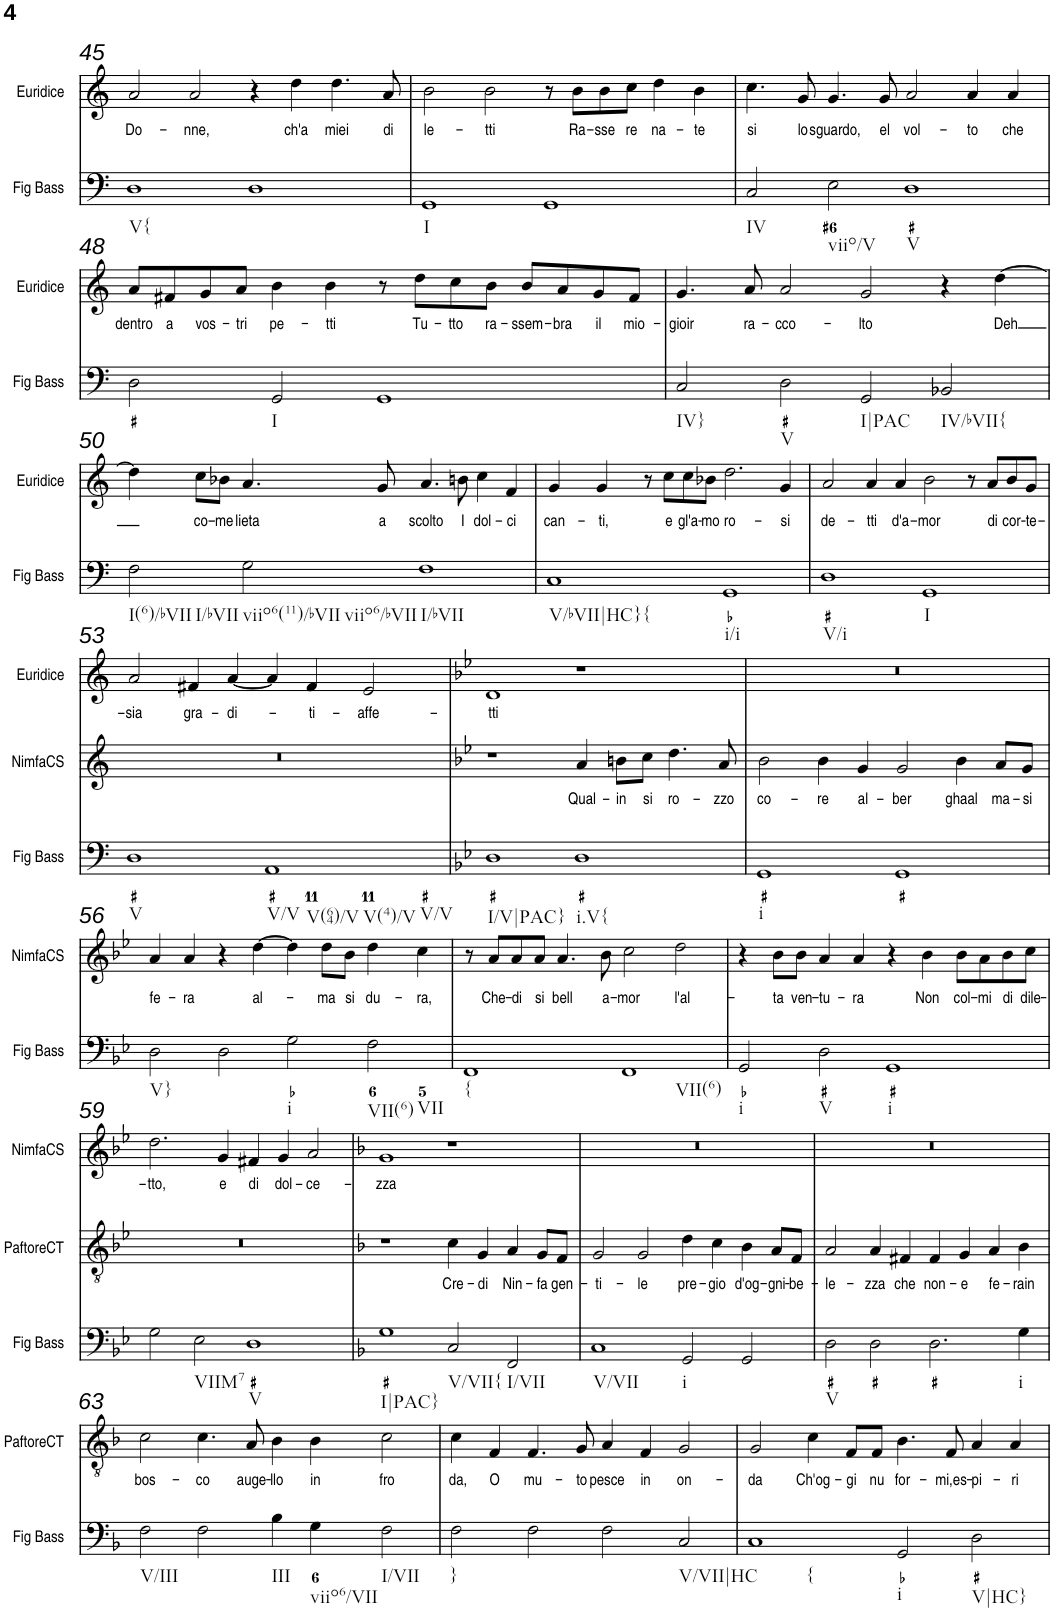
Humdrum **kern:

**kern	**kern	**text	**kern	**text	**kern	**text
*part4	*part3	*part3	*part2	*part2	*part1	*part1
*staff4	*staff3	*staff3	*staff2	*staff2	*staff1	*staff1
*I"Fig Bass	*I"Paftore del Coro	*	*I"Nimfa del Coro	*	*I"Euridice	*
*I'Fig Bass	*	*	*	*	*I'Euridice	*
!!LO:PB:g=z
*clefF4	*clefGv2	*	*clefG2	*	*clefG2	*
*k[]	*k[]	*	*k[]	*	*k[]	*
*M4/2	*M4/2	*	*M4/2	*	*M4/2	*
=45	=45	=45	=45	=45	=45	=45
!LO:TX:b:t=V{	!	!	!	!	!	!
!	!	!	!	!	!	!LO:LY:b
1D	0r	.	0r	.	2a/	Do-
!	!	!	!	!	!	!LO:LY:b
.	.	.	.	.	2a/	-nne,
1D	.	.	.	.	4r	.
!	!	!	!	!	!	!LO:LY:b
.	.	.	.	.	4dd\	ch'a
!	!	!	!	!	!	!LO:LY:b
.	.	.	.	.	4.dd\	miei
!	!	!	!	!	!	!LO:LY:b
.	.	.	.	.	8a/	di
=46	=46	=46	=46	=46	=46	=46
!LO:TX:b:t=I	!	!	!	!	!	!
!	!	!	!	!	!	!LO:LY:b
1GG	0r	.	0r	.	2b\	le-
!	!	!	!	!	!	!LO:LY:b
.	.	.	.	.	2b\	-tti
1GG	.	.	.	.	8r	.
!	!	!	!	!	!	!LO:LY:b
.	.	.	.	.	8b\L	Ra-
!	!	!	!	!	!	!LO:LY:b
.	.	.	.	.	8b\	-sse
!	!	!	!	!	!	!LO:LY:b
.	.	.	.	.	8cc\J	re
!	!	!	!	!	!	!LO:LY:b
.	.	.	.	.	4dd\	na-
!	!	!	!	!	!	!LO:LY:b
.	.	.	.	.	4b\	-te
=47	=47	=47	=47	=47	=47	=47
!LO:TX:b:t=IV	!	!	!	!	!	!
!	!	!	!	!	!	!LO:LY:b
2C/	0r	.	0r	.	4.cc\	si
!	!	!	!	!	!	!LO:LY:b
.	.	.	.	.	8g/	lo
!LO:TX:b:t=viio/V	!	!	!	!	!	!
!	!	!	!	!	!	!LO:LY:b
2E\	.	.	.	.	4.g/	sguardo,
!	!	!	!	!	!	!LO:LY:b
.	.	.	.	.	8g/	el
!LO:TX:b:t=V	!	!	!	!	!	!
!	!	!	!	!	!	!LO:LY:b
1D	.	.	.	.	2a/	vol-
!	!	!	!	!	!	!LO:LY:b
.	.	.	.	.	4a/	-to
!	!	!	!	!	!	!LO:LY:b
.	.	.	.	.	4a/	che
!!LO:LB:g=z
=48	=48	=48	=48	=48	=48	=48
!	!	!	!	!	!	!LO:LY:b
2D\	0r	.	0r	.	8a/L	dentro
!	!	!	!	!	!	!LO:LY:b
.	.	.	.	.	8f#X/	a
!	!	!	!	!	!	!LO:LY:b
.	.	.	.	.	8g/	vos-
!	!	!	!	!	!	!LO:LY:b
.	.	.	.	.	8a/J	-tri
!LO:TX:b:t=I	!	!	!	!	!	!
!	!	!	!	!	!	!LO:LY:b
2GG/	.	.	.	.	4b\	pe-
!	!	!	!	!	!	!LO:LY:b
.	.	.	.	.	4b\	-tti
1GG	.	.	.	.	8r	.
!	!	!	!	!	!	!LO:LY:b
.	.	.	.	.	8dd\L	Tu-
!	!	!	!	!	!	!LO:LY:b
.	.	.	.	.	8cc\	-tto
!	!	!	!	!	!	!LO:LY:b
.	.	.	.	.	8b\J	ra-
!	!	!	!	!	!	!LO:LY:b
.	.	.	.	.	8b/L	-ssem-
!	!	!	!	!	!	!LO:LY:b
.	.	.	.	.	8a/	-bra
!	!	!	!	!	!	!LO:LY:b
.	.	.	.	.	8g/	il
!	!	!	!	!	!	!LO:LY:b
.	.	.	.	.	8f#/J	mio-
=49	=49	=49	=49	=49	=49	=49
!LO:TX:b:t=IV}	!	!	!	!	!	!
!	!	!	!	!	!	!LO:LY:b
2C/	0r	.	0r	.	4.g/	-gioir
!	!	!	!	!	!	!LO:LY:b
.	.	.	.	.	8a/	ra-
!LO:TX:b:t=V	!	!	!	!	!	!
!	!	!	!	!	!	!LO:LY:b
2D\	.	.	.	.	2a/	-cco-
!LO:TX:b:t=I|PAC	!	!	!	!	!	!
!	!	!	!	!	!	!LO:LY:b
2GG/	.	.	.	.	2g/	-lto
!LO:TX:b:t=IV/bVII{	!	!	!	!	!	!
2BB-X/	.	.	.	.	4r	.
!	!	!	!	!	!	!LO:LY:b
.	.	.	.	.	[4dd\	Deh
!!LO:LB:g=z
=50	=50	=50	=50	=50	=50	=50
!LO:TX:b:t=I(6)/bVII	!	!	!	!	!	!
!LO:TX:b:t=I/bVII	!	!	!	!	!	!
2F\	0r	.	0r	.	4dd\]	.
!	!	!	!	!	!	!LO:LY:b
.	.	.	.	.	8cc\L	co-
!	!	!	!	!	!	!LO:LY:b
.	.	.	.	.	8b-X\J	-me
!LO:TX:b:t=viio6(11)/bVII	!	!	!	!	!	!
!LO:TX:b:t=viio6/bVII	!	!	!	!	!	!
!	!	!	!	!	!	!LO:LY:b
2G\	.	.	.	.	4.a/	lieta
!	!	!	!	!	!	!LO:LY:b
.	.	.	.	.	8g/	a
!LO:TX:b:t=I/bVII	!	!	!	!	!	!
!	!	!	!	!	!	!LO:LY:b
1F	.	.	.	.	4.a/	scolto
!	!	!	!	!	!	!LO:LY:b
.	.	.	.	.	8bn\	I
!	!	!	!	!	!	!LO:LY:b
.	.	.	.	.	4cc\	dol-
!	!	!	!	!	!	!LO:LY:b
.	.	.	.	.	4f/	-ci
=51	=51	=51	=51	=51	=51	=51
!LO:TX:b:t=V/bVII|HC}	!	!	!	!	!	!
!LO:TX:b:t={	!	!	!	!	!	!
!	!	!	!	!	!	!LO:LY:b
1C	0r	.	0r	.	4g/	can-
!	!	!	!	!	!	!LO:LY:b
.	.	.	.	.	4g/	-ti,
.	.	.	.	.	8r	.
!	!	!	!	!	!	!LO:LY:b
.	.	.	.	.	8cc\L	e
!	!	!	!	!	!	!LO:LY:b
.	.	.	.	.	8cc\	gl'a-
!	!	!	!	!	!	!LO:LY:b
.	.	.	.	.	8b-X\J	-mo
!LO:TX:b:t=i/i	!	!	!	!	!	!
!	!	!	!	!	!	!LO:LY:b
1GG	.	.	.	.	2.dd\	ro-
!	!	!	!	!	!	!LO:LY:b
.	.	.	.	.	4g/	-si
=52	=52	=52	=52	=52	=52	=52
!LO:TX:b:t=V/i	!	!	!	!	!	!
!	!	!	!	!	!	!LO:LY:b
1D	0r	.	0r	.	2a/	de-
!	!	!	!	!	!	!LO:LY:b
.	.	.	.	.	4a/	-tti
!	!	!	!	!	!	!LO:LY:b
.	.	.	.	.	4a/	d'a-
!LO:TX:b:t=I	!	!	!	!	!	!
!	!	!	!	!	!	!LO:LY:b
1GG	.	.	.	.	2b\	-mor
.	.	.	.	.	8r	.
!	!	!	!	!	!	!LO:LY:b
.	.	.	.	.	8a/L	di
!	!	!	!	!	!	!LO:LY:b
.	.	.	.	.	8b/	cor-
!	!	!	!	!	!	!LO:LY:b
.	.	.	.	.	8g/J	-te-
!!LO:LB:g=z
=53	=53	=53	=53	=53	=53	=53
!LO:TX:b:t=V	!	!	!	!	!	!
!	!	!	!	!	!	!LO:LY:b
1D	0r	.	0r	.	2a/	-sia
!	!	!	!	!	!	!LO:LY:b
.	.	.	.	.	4f#X/	gra-
!	!	!	!	!	!	!LO:LY:b
.	.	.	.	.	[4a/	-di-
!LO:TX:b:t=V/V	!	!	!	!	!	!
!LO:TX:b:t=V(64)/V	!	!	!	!	!	!
!LO:TX:b:t=V(4)/V	!	!	!	!	!	!
!LO:TX:b:t=V/V	!	!	!	!	!	!
1AA	.	.	.	.	4a/]	.
!	!	!	!	!	!	!LO:LY:b
.	.	.	.	.	4f#/	ti-
!	!	!	!	!	!	!LO:LY:b
.	.	.	.	.	2e/	-affe-
=54	=54	=54	=54	=54	=54	=54
*k[b-e-]	*k[b-e-]	*	*k[b-e-]	*	*k[b-e-]	*
!LO:TX:b:t=I/V|PAC}	!	!	!	!	!	!
!	!	!	!	!	!	!LO:LY:b
1D	0r	.	1r	.	1d	-tti
!LO:TX:b:t=i.V{	!	!	!	!	!	!
!	!	!	!	!LO:LY:b	!	!
1D	.	.	4a/	Qual-	1r	.
!	!	!	!	!LO:LY:b	!	!
.	.	.	8bn\L	-in	.	.
!	!	!	!	!LO:LY:b	!	!
.	.	.	8cc\J	si	.	.
!	!	!	!	!LO:LY:b	!	!
.	.	.	4.dd\	ro-	.	.
!	!	!	!	!LO:LY:b	!	!
.	.	.	8a/	-zzo	.	.
=55	=55	=55	=55	=55	=55	=55
!LO:TX:b:t=i	!	!	!	!	!	!
!	!	!	!	!LO:LY:b	!	!
1GG	0r	.	2b-\	co-	0r	.
!	!	!	!	!LO:LY:b	!	!
.	.	.	4b-\	-re	.	.
!	!	!	!	!LO:LY:b	!	!
.	.	.	4g/	al-	.	.
!	!	!	!	!LO:LY:b	!	!
1GG	.	.	2g/	-ber	.	.
!	!	!	!	!LO:LY:b	!	!
.	.	.	4b-\	ghaal	.	.
!	!	!	!	!LO:LY:b	!	!
.	.	.	8a/L	ma-	.	.
!	!	!	!	!LO:LY:b	!	!
.	.	.	8g/J	-si	.	.
!!LO:LB:g=z
=56	=56	=56	=56	=56	=56	=56
!LO:TX:b:t=V}	!	!	!	!	!	!
!	!	!	!	!LO:LY:b	!	!
2D\	0r	.	4a/	fe-	0r	.
!	!	!	!	!LO:LY:b	!	!
.	.	.	4a/	-ra	.	.
2D\	.	.	4r	.	.	.
!	!	!	!	!LO:LY:b	!	!
.	.	.	[4dd\	al-	.	.
!LO:TX:b:t=i	!	!	!	!	!	!
2G\	.	.	4dd\]	.	.	.
!	!	!	!	!LO:LY:b	!	!
.	.	.	8dd\L	-ma	.	.
!	!	!	!	!LO:LY:b	!	!
.	.	.	8b-\J	si	.	.
!LO:TX:b:t=VII(6)	!	!	!	!	!	!
!LO:TX:b:t=VII	!	!	!	!	!	!
!	!	!	!	!LO:LY:b	!	!
2F\	.	.	4dd\	du-	.	.
!	!	!	!	!LO:LY:b	!	!
.	.	.	4cc\	-ra,	.	.
=57	=57	=57	=57	=57	=57	=57
!LO:TX:b:t={	!	!	!	!	!	!
1FF	0r	.	8r	.	0r	.
!	!	!	!	!LO:LY:b	!	!
.	.	.	8a/L	Che-	.	.
!	!	!	!	!LO:LY:b	!	!
.	.	.	8a/	-di	.	.
!	!	!	!	!LO:LY:b	!	!
.	.	.	8a/J	si	.	.
!	!	!	!	!LO:LY:b	!	!
.	.	.	4.a/	bell	.	.
!	!	!	!	!LO:LY:b	!	!
.	.	.	8b-\	a-	.	.
!LO:TX:b:t=VII(6)	!	!	!	!	!	!
!	!	!	!	!LO:LY:b	!	!
1FF	.	.	2cc\	-mor	.	.
!	!	!	!	!LO:LY:b	!	!
.	.	.	2dd\	l'al-	.	.
=58	=58	=58	=58	=58	=58	=58
!LO:TX:b:t=i	!	!	!	!	!	!
2GG/	0r	.	4r	.	0r	.
!	!	!	!	!LO:LY:b	!	!
.	.	.	8b-\L	-ta	.	.
!	!	!	!	!LO:LY:b	!	!
.	.	.	8b-\J	ven-	.	.
!LO:TX:b:t=V	!	!	!	!	!	!
!	!	!	!	!LO:LY:b	!	!
2D\	.	.	4a/	-tu-	.	.
!	!	!	!	!LO:LY:b	!	!
.	.	.	4a/	-ra	.	.
!LO:TX:b:t=i	!	!	!	!	!	!
1GG	.	.	4r	.	.	.
!	!	!	!	!LO:LY:b	!	!
.	.	.	4b-\	Non	.	.
!	!	!	!	!LO:LY:b	!	!
.	.	.	8b-\L	col-	.	.
!	!	!	!	!LO:LY:b	!	!
.	.	.	8a\	-mi	.	.
!	!	!	!	!LO:LY:b	!	!
.	.	.	8b-\	di	.	.
!	!	!	!	!LO:LY:b	!	!
.	.	.	8cc\J	dile-	.	.
!!LO:LB:g=z
=59	=59	=59	=59	=59	=59	=59
!	!	!	!	!LO:LY:b	!	!
2G\	0r	.	2.dd\	-tto,	0r	.
!LO:TX:b:t=VIIM7	!	!	!	!	!	!
2E-\	.	.	.	.	.	.
!	!	!	!	!LO:LY:b	!	!
.	.	.	4g/	e	.	.
!LO:TX:b:t=V	!	!	!	!	!	!
!	!	!	!	!LO:LY:b	!	!
1D	.	.	4f#X/	di	.	.
!	!	!	!	!LO:LY:b	!	!
.	.	.	4g/	dol-	.	.
!	!	!	!	!LO:LY:b	!	!
.	.	.	2a/	-ce-	.	.
=60	=60	=60	=60	=60	=60	=60
*k[b-]	*k[b-]	*	*k[b-]	*	*k[b-]	*
!LO:TX:b:t=I|PAC}	!	!	!	!	!	!
!	!	!	!	!LO:LY:b	!	!
1G	1r	.	1g	-zza	0r	.
!LO:TX:b:t=V/VII{	!	!	!	!	!	!
!	!	!LO:LY:b	!	!	!	!
2C/	4c\	Cre-	1r	.	.	.
!	!	!LO:LY:b	!	!	!	!
.	4G/	-di	.	.	.	.
!LO:TX:b:t=I/VII	!	!	!	!	!	!
!	!	!LO:LY:b	!	!	!	!
2FF/	4A/	Nin-	.	.	.	.
!	!	!LO:LY:b	!	!	!	!
.	8G/L	-fa	.	.	.	.
!	!	!LO:LY:b	!	!	!	!
.	8F/J	gen-	.	.	.	.
=61	=61	=61	=61	=61	=61	=61
!LO:TX:b:t=V/VII	!	!	!	!	!	!
!	!	!LO:LY:b	!	!	!	!
1C	2G/	-ti-	0r	.	0r	.
!	!	!LO:LY:b	!	!	!	!
.	2G/	-le	.	.	.	.
!LO:TX:b:t=i	!	!	!	!	!	!
!	!	!LO:LY:b	!	!	!	!
2GG/	4d\	pre-	.	.	.	.
!	!	!LO:LY:b	!	!	!	!
.	4c\	-gio	.	.	.	.
!	!	!LO:LY:b	!	!	!	!
2GG/	4B-\	d'og-	.	.	.	.
!	!	!LO:LY:b	!	!	!	!
.	8A/L	-gni-	.	.	.	.
!	!	!LO:LY:b	!	!	!	!
.	8F/J	-be-	.	.	.	.
=62	=62	=62	=62	=62	=62	=62
!LO:TX:b:t=V	!	!	!	!	!	!
!	!	!LO:LY:b	!	!	!	!
2D\	2A/	-le-	0r	.	0r	.
!	!	!LO:LY:b	!	!	!	!
2D\	4A/	-zza	.	.	.	.
!	!	!LO:LY:b	!	!	!	!
.	4F#X/	che	.	.	.	.
!	!	!LO:LY:b	!	!	!	!
2.D\	4F#/	non-	.	.	.	.
!	!	!LO:LY:b	!	!	!	!
.	4G/	-e	.	.	.	.
!	!	!LO:LY:b	!	!	!	!
.	4A/	fe-	.	.	.	.
!LO:TX:b:t=i	!	!	!	!	!	!
!	!	!LO:LY:b	!	!	!	!
4G\	4B-\	-rain	.	.	.	.
!!LO:LB:g=z
=63	=63	=63	=63	=63	=63	=63
!LO:TX:b:t=V/III	!	!	!	!	!	!
!	!	!LO:LY:b	!	!	!	!
2F\	2c\	bos-	0r	.	0r	.
!	!	!LO:LY:b	!	!	!	!
2F\	4.c\	-co	.	.	.	.
!	!	!LO:LY:b	!	!	!	!
.	8A/	auge-	.	.	.	.
!LO:TX:b:t=III	!	!	!	!	!	!
!	!	!LO:LY:b	!	!	!	!
4B-\	4B-\	-llo	.	.	.	.
!LO:TX:b:t=viio6/VII	!	!	!	!	!	!
!	!	!LO:LY:b	!	!	!	!
4G\	4B-\	in	.	.	.	.
!LO:TX:b:t=I/VII	!	!	!	!	!	!
!	!	!LO:LY:b	!	!	!	!
2F\	2c\	fro	.	.	.	.
=64	=64	=64	=64	=64	=64	=64
!LO:TX:b:t=}	!	!	!	!	!	!
!	!	!LO:LY:b	!	!	!	!
2F\	4c\	da,	0r	.	0r	.
!	!	!LO:LY:b	!	!	!	!
.	4F/	O	.	.	.	.
!	!	!LO:LY:b	!	!	!	!
2F\	4.F/	mu-	.	.	.	.
!	!	!LO:LY:b	!	!	!	!
.	8G/	-to	.	.	.	.
!	!	!LO:LY:b	!	!	!	!
2F\	4A/	pesce	.	.	.	.
!	!	!LO:LY:b	!	!	!	!
.	4F/	in	.	.	.	.
!LO:TX:b:t=V/VII|HC	!	!	!	!	!	!
!	!	!LO:LY:b	!	!	!	!
2C/	2G/	on-	.	.	.	.
=65	=65	=65	=65	=65	=65	=65
!LO:TX:b:t={	!	!	!	!	!	!
!	!	!LO:LY:b	!	!	!	!
1C	2G/	-da	0r	.	0r	.
!	!	!LO:LY:b	!	!	!	!
.	4c\	Ch'og-	.	.	.	.
!	!	!LO:LY:b	!	!	!	!
.	8F/L	-gi	.	.	.	.
!	!	!LO:LY:b	!	!	!	!
.	8F/J	nu	.	.	.	.
!LO:TX:b:t=i	!	!	!	!	!	!
!	!	!LO:LY:b	!	!	!	!
2GG/	4.B-\	for-	.	.	.	.
!	!	!LO:LY:b	!	!	!	!
.	8F/	-mi,es-	.	.	.	.
!LO:TX:b:t=V|HC}	!	!	!	!	!	!
!	!	!LO:LY:b	!	!	!	!
2D\	4A/	-pi-	.	.	.	.
!	!	!LO:LY:b	!	!	!	!
.	4A/	-ri	.	.	.	.
=	=	=	=	=	=	=
*-	*-	*-	*-	*-	*-	*-
